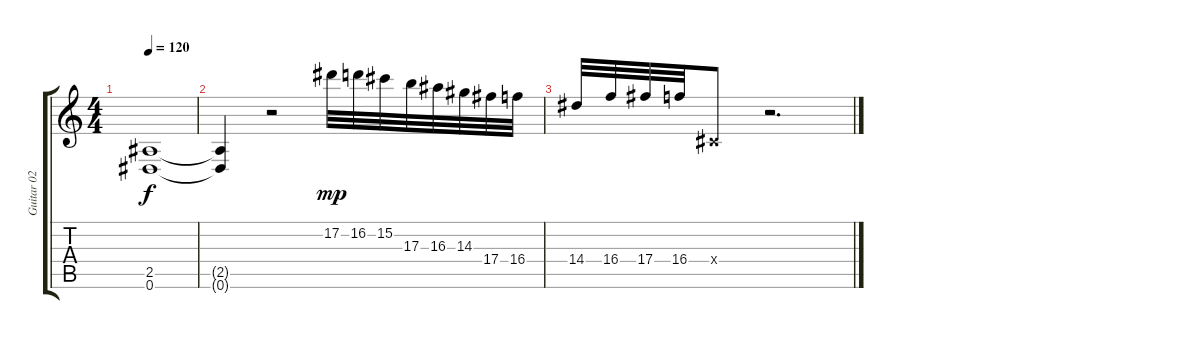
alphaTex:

\track ("Guitar 02" "Guitar 02") {instrument overdrivenguitar}
\staff {score tabs}
\tuning (Eb4 Bb3 Gb3 Db3 Ab2 Eb2) {hide}
\ts (4 4)
\tempo 120
\clef g2
\ks c
(2.5{t} 0.6{t}).1{dy f} |
(2.5{t} 0.6{t}).4 r.2 17.2.32{dy mp} 16.2.32 15.2.32 17.3.32 16.3.32 14.3.32 17.4.32 16.4.32 |
14.4.32 16.4.32 17.4.32 16.4.32 0.4{x}.8 r.2{d}
